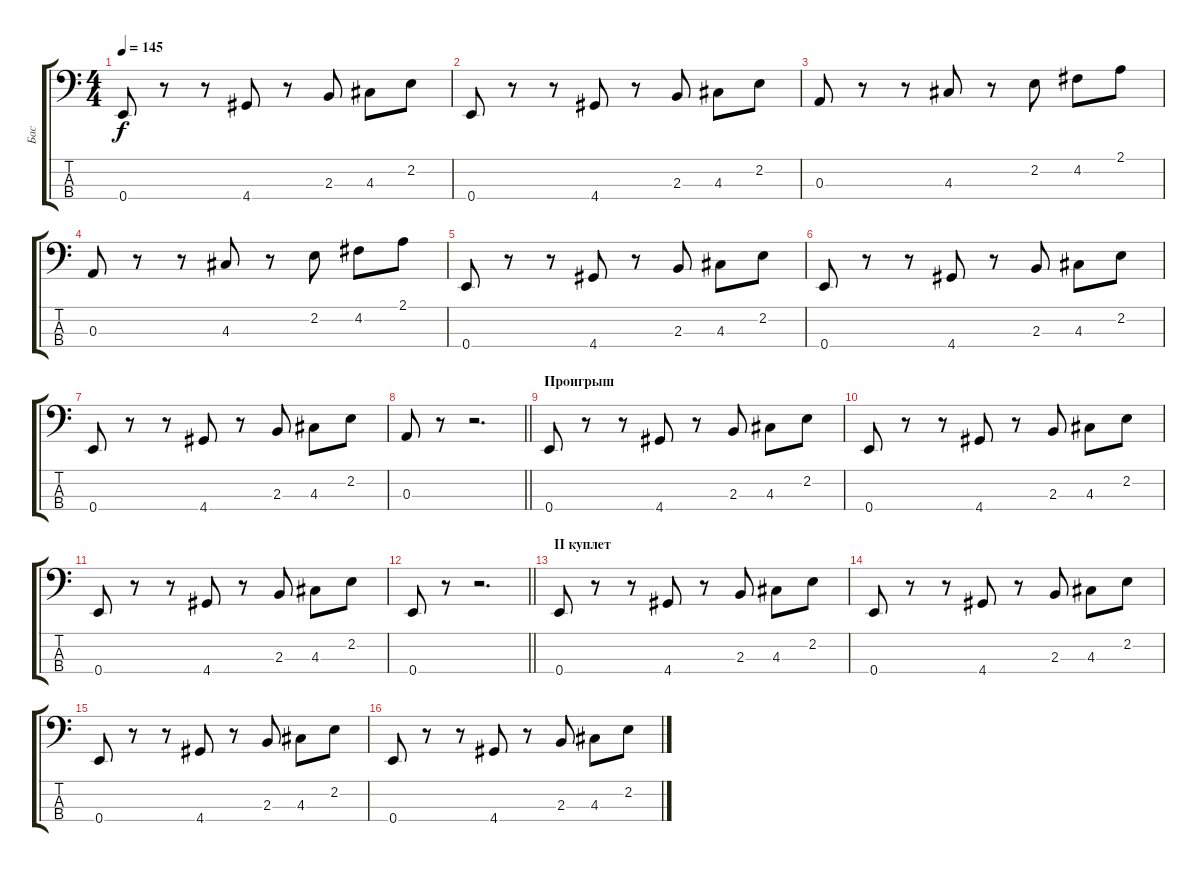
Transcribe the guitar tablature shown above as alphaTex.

\track ("Бас" "Бас") {instrument electricbassfinger}
\staff {score tabs}
\tuning (G2 D2 A1 E1) {hide}
\ts (4 4)
\tempo 145
\clef f4
\ks c
0.4.8{dy f} r.8 r.8 4.4.8 r.8 2.3.8 4.3.8 2.2.8 |
0.4.8 r.8 r.8 4.4.8 r.8 2.3.8 4.3.8 2.2.8 |
0.3.8 r.8 r.8 4.3.8 r.8 2.2.8 4.2.8 2.1.8 |
0.3.8 r.8 r.8 4.3.8 r.8 2.2.8 4.2.8 2.1.8 |
0.4.8 r.8 r.8 4.4.8 r.8 2.3.8 4.3.8 2.2.8 |
0.4.8 r.8 r.8 4.4.8 r.8 2.3.8 4.3.8 2.2.8 |
0.4.8 r.8 r.8 4.4.8 r.8 2.3.8 4.3.8 2.2.8 |
\barLineRight lightlight
0.3.8 r.8 r.2{d} |
\section ("" "Проигрыш")
0.4.8 r.8 r.8 4.4.8 r.8 2.3.8 4.3.8 2.2.8 |
0.4.8 r.8 r.8 4.4.8 r.8 2.3.8 4.3.8 2.2.8 |
0.4.8 r.8 r.8 4.4.8 r.8 2.3.8 4.3.8 2.2.8 |
\barLineRight lightlight
0.4.8 r.8 r.2{d} |
\section ("" "II куплет")
0.4.8 r.8 r.8 4.4.8 r.8 2.3.8 4.3.8 2.2.8 |
0.4.8 r.8 r.8 4.4.8 r.8 2.3.8 4.3.8 2.2.8 |
0.4.8 r.8 r.8 4.4.8 r.8 2.3.8 4.3.8 2.2.8 |
0.4.8 r.8 r.8 4.4.8 r.8 2.3.8 4.3.8 2.2.8
